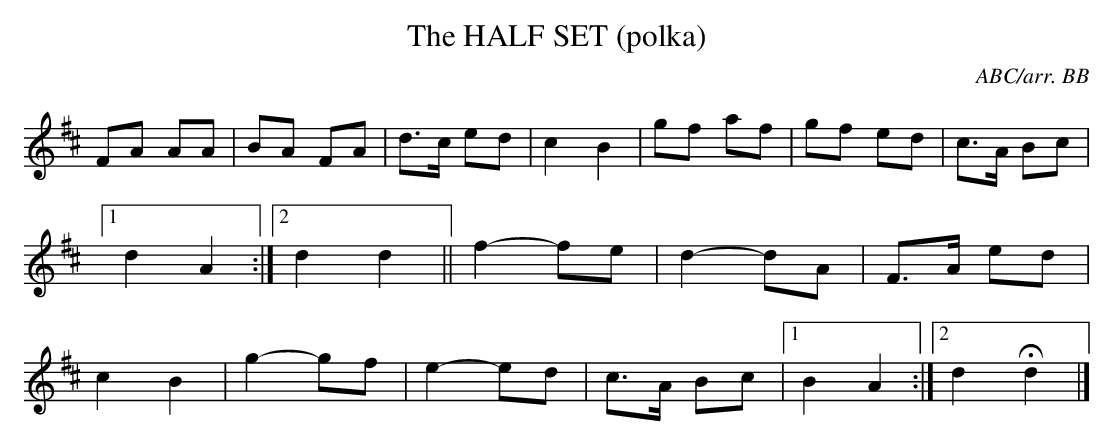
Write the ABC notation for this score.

X:1
T:HALF SET (polka), The\
C:ABC/arr. BB\
L:1/8\
M:C|\
K:D\
FA AA|BA FA|d>c ed|c2 B2|\
gf af|gf ed|c>A Bc|1d2 A2:|2 d2 d2||\
f2-fe|d2-dA|F>A ed|c2 B2|\
g2-gf|e2-ed|c>A Bc|1 B2 A2:|\
[2 d2 Hd2|]\
\
\
